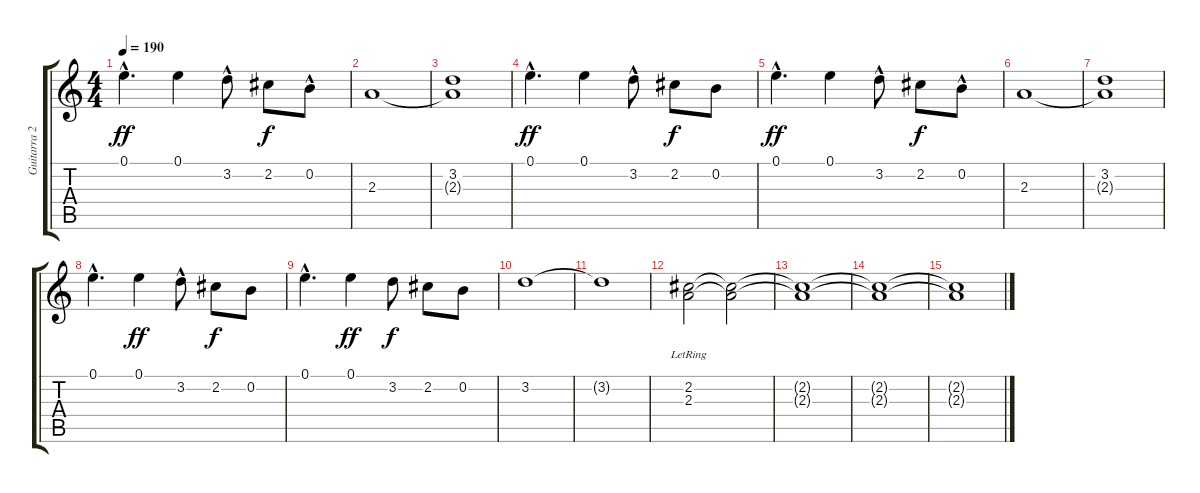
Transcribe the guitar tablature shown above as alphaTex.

\track ("Guitarra 2" "Guitarra 2") {instrument overdrivenguitar}
\staff {score tabs}
\tuning (E4 B3 G3 D3 A2 E2) {hide}
\ts (4 4)
\tempo 190
\clef g2
\ks c
0.1{hac}.4{d dy ff} 0.1.4 3.2{hac}.8 2.2.8{dy f} 0.2{hac}.8 |
2.3.1 |
(3.2 2.3{t}).1 |
0.1{hac}.4{d dy ff} 0.1.4 3.2{hac}.8 2.2.8{dy f} 0.2.8 |
0.1{hac}.4{d dy ff} 0.1.4 3.2{hac}.8 2.2.8{dy f} 0.2{hac}.8 |
2.3.1 |
(3.2 2.3{t}).1 |
0.1{hac}.4{d} 0.1.4{dy ff} 3.2{hac}.8 2.2.8{dy f} 0.2.8 |
0.1{hac}.4{d} 0.1.4{dy ff} 3.2.8{dy f} 2.2.8 0.2.8 |
3.2.1 |
3.2{t}.1 |
(2.2{lr} 2.3).2 (2.2{t} 2.3{t}).2 |
(2.2{t} 2.3{t}).1 |
(2.2{t} 2.3{t}).1 |
(2.2{t} 2.3{t}).1
